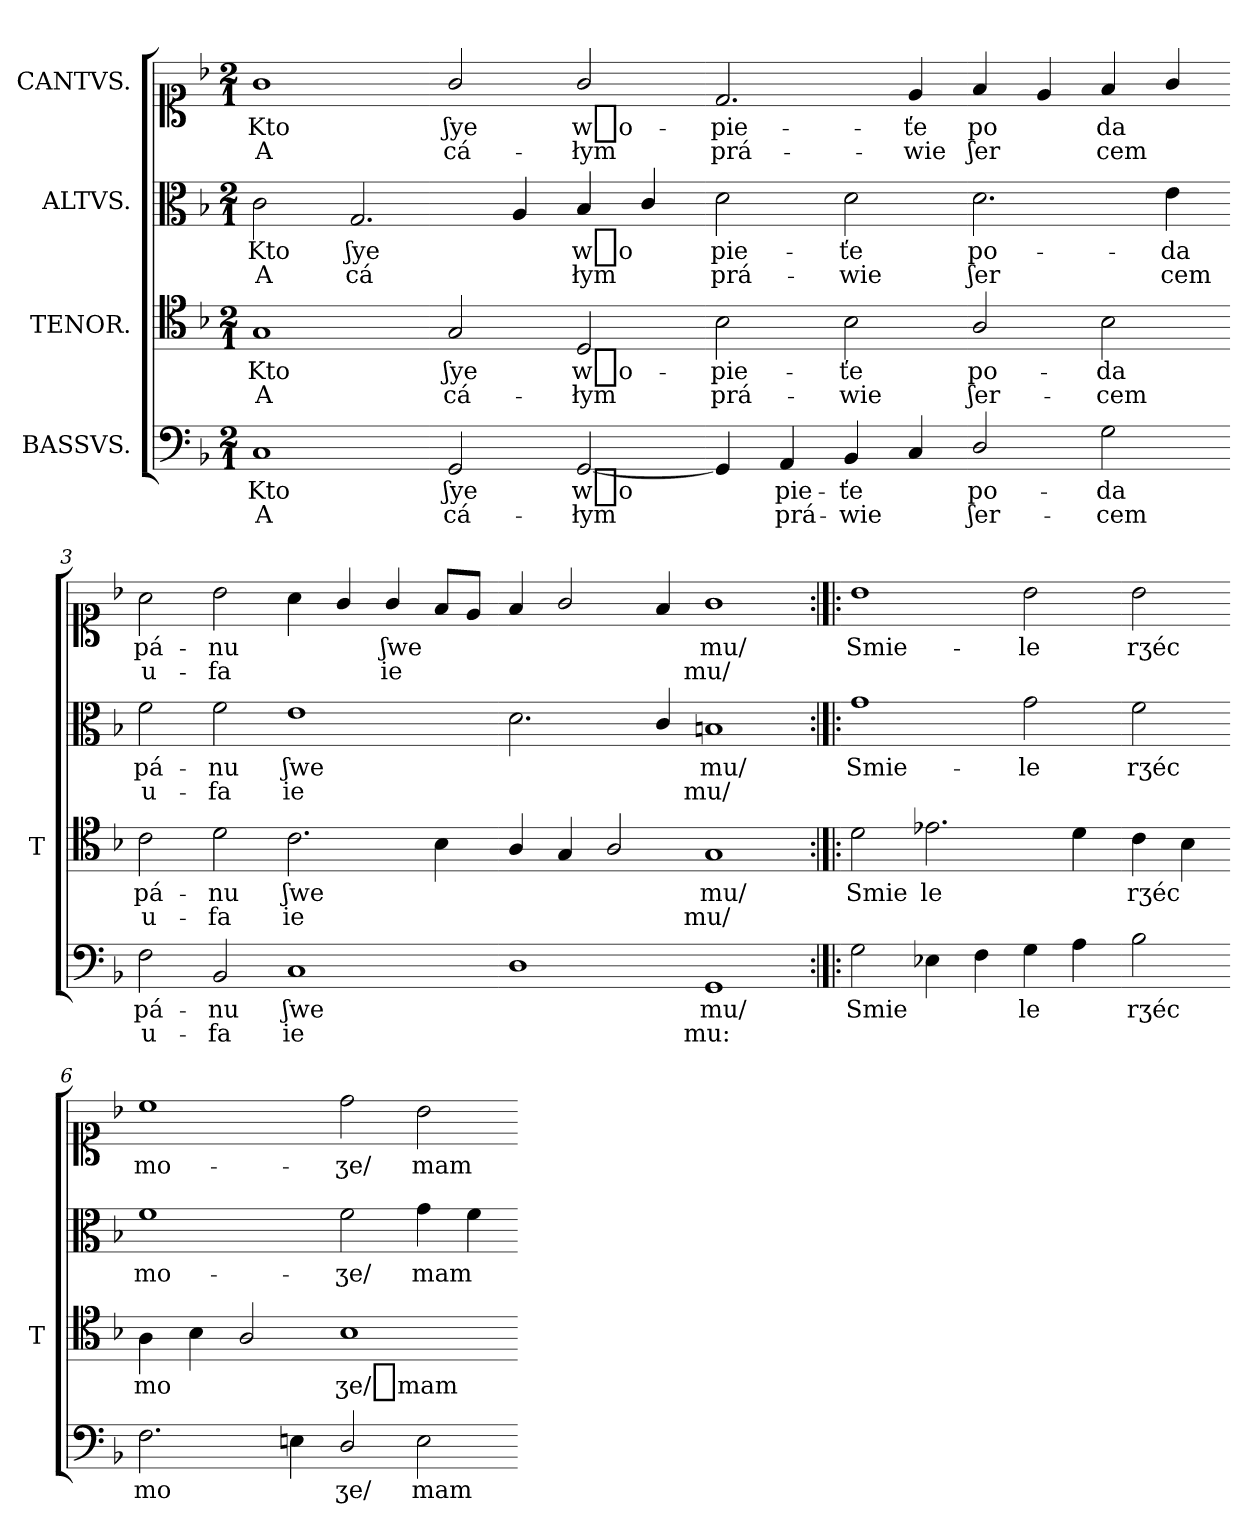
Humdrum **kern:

**kern	**text	**text	**kern	**text	**text	**kern	**text	**text	**kern	**text	**text
*part4	*part4	*part4	*part3	*part3	*part3	*part2	*part2	*part2	*part1	*part1	*part1
*staff4	*staff4	*staff4	*staff3	*staff3	*staff3	*staff2	*staff2	*staff2	*staff1	*staff1	*staff1
*I"BASSVS.	*	*	*I"TENOR.	*	*	*I"ALTVS.	*	*	*I"CANTVS.	*	*
*	*	*	*I'T	*	*	*	*	*	*	*	*
*clefF4	*	*	*clefC4	*	*	*clefC3	*	*	*clefC1	*	*
*k[b-]	*	*	*k[b-]	*	*	*k[b-]	*	*	*k[b-]	*	*
*M2/1	*	*	*M2/1	*	*	*M2/1	*	*	*M2/1	*	*
*MM300	*	*	*MM300	*	*	*MM300	*	*	*MM300	*	*
=1	=1	=1	=1	=1	=1	=1	=1	=1	=1	=1	=1
1C	Kto	A	1G	Kto	A	2c	Kto	A	1g	Kto	A
.	.	.	.	.	.	2.G	ʃye	cá	.	.	.
2GG	ʃye	cá-	2G	ʃye	cá-	.	.	.	2g/	ʃye	cá-
.	.	.	.	.	.	4A	.	.	.	.	.
[2GG	w_o	-łym	2D	w_o-	-łym	4B-	w_o	łym	2g/	w_o-	-łym
.	.	.	.	.	.	4c/	.	.	.	.	.
=2-	=2-	=2-	=2-	=2-	=2-	=2-	=2-	=2-	=2-	=2-	=2-
4GG]	.	.	2B-	-pie-	prá-	2d	pie-	prá-	2.d	-pie-	prá-
4AA	pie-	prá-	.	.	.	.	.	.	.	.	.
4BB-	-ťe	-wie	2B-	-ťe	-wie	2d	-ťe	-wie	.	.	.
4C	.	.	.	.	.	.	.	.	4e	-ťe	-wie
2D/	po-	ʃer-	2A/	po-	ʃer-	2.d	po-	ʃer	4f	po	ʃer
.	.	.	.	.	.	.	.	.	4e	.	.
2G	-da	-cem	2B-	-da	-cem	.	.	.	4f	-da	cem
.	.	.	.	.	.	4e	-da	cem	4g/	.	.
=3-	=3-	=3-	=3-	=3-	=3-	=3-	=3-	=3-	=3-	=3-	=3-
2F	pá-	u-	2c	pá-	u-	2f	pá-	u-	2a	pá-	u-
2BB-	-nu	-fa	2d	-nu	-fa	2f	-nu	-fa	2b-	-nu	-fa
1C	ʃwe	ie	2.c	ʃwe	ie	1e	ʃwe	ie	4a	.	.
.	.	.	.	.	.	.	.	.	4g/	.	.
.	.	.	.	.	.	.	.	.	4g/	ʃwe	ie
.	.	.	4B-	.	.	.	.	.	8fL	.	.
.	.	.	.	.	.	.	.	.	8eJ	.	.
=4-	=4-	=4-	=4-	=4-	=4-	=4-	=4-	=4-	=4-	=4-	=4-
1D	.	.	4A/	.	.	2.d	.	.	4f	.	.
.	.	.	4G	.	.	.	.	.	2g/	.	.
.	.	.	2A/	.	.	.	.	.	.	.	.
.	.	.	.	.	.	4c/	.	.	4f	.	.
1GG	mu/	mu:	1G	mu/	mu/	1Bn	mu/	mu/	1g	mu/	mu/
=5:|!|:	=5:|!|:	=5:|!|:	=5:|!|:	=5:|!|:	=5:|!|:	=5:|!|:	=5:|!|:	=5:|!|:	=5:|!|:	=5:|!|:	=5:|!|:
2G	Smie	.	2d	Smie	.	1g	Smie-	.	1b-	Smie-	.
4E-X	.	.	2.e-X	le	.	.	.	.	.	.	.
4F	.	.	.	.	.	.	.	.	.	.	.
4G	le	.	.	.	.	2g	-le	.	2b-	-le	.
4A	.	.	4d	.	.	.	.	.	.	.	.
=-	=-	=-	=-	=-	=-	=-	=-	=-	=-	=-	=-
2B-	rӡéc	.	4c	rӡéc	.	2f	rӡéc	.	2b-	rӡéc	.
.	.	.	4B-	.	.	.	.	.	.	.	.
=6-	=6-	=6-	=6-	=6-	=6-	=6-	=6-	=6-	=6-	=6-	=6-
2.F	mo	.	4A	mo	.	1f	mo-	.	1cc	mo-	.
.	.	.	4B-	.	.	.	.	.	.	.	.
.	.	.	2A/	.	.	.	.	.	.	.	.
4En	.	.	.	.	.	.	.	.	.	.	.
2D/	ӡe/	.	1B-	ӡe/_mam	.	2f	-ӡe/	.	2dd	-ӡe/	.
2E	mam	.	.	.	.	4g	mam	.	2b-	mam	.
.	.	.	.	.	.	4f	.	.	.	.	.
=-	=-	=-	=-	=-	=-	=-	=-	=-	=-	=-	=-
*-	*-	*-	*-	*-	*-	*-	*-	*-	*-	*-	*-
